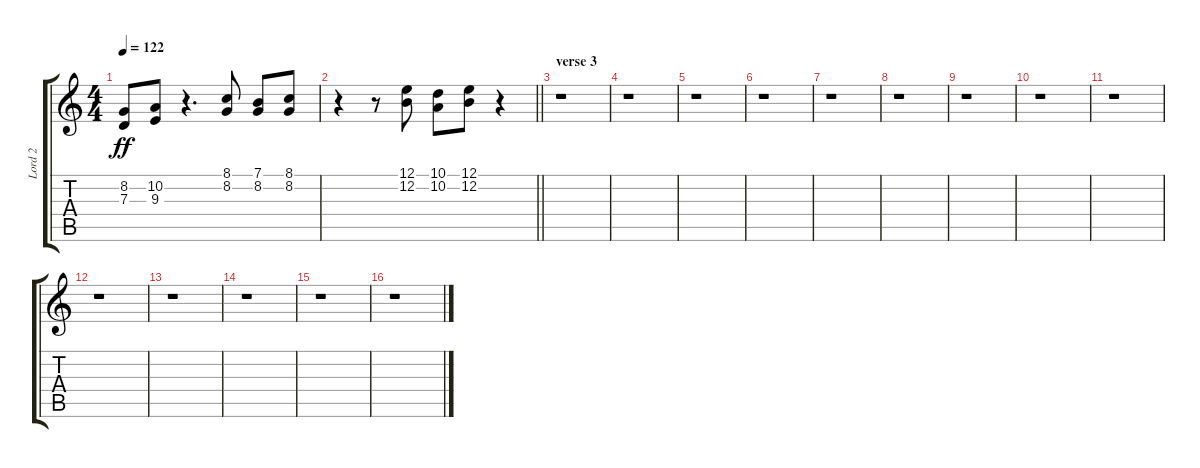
\track ("Lord 2" "Lord 2") {instrument rockorgan}
\staff {score tabs}
\tuning (E4 B3 G3 D3 A2 E2) {hide}
\ts (4 4)
\tempo 122
\clef g2
\ks c
(8.2 7.3).8{dy ff} (10.2 9.3).8 r.4{d} (8.1 8.2).8 (7.1 8.2).8 (8.1 8.2).8 |
\barLineRight lightlight
r.4 r.8 (12.1 12.2).8 (10.1 10.2).8 (12.1 12.2).8 r.4 |
\section ("" "verse 3")
r.1 |
r.1 |
r.1 |
r.1 |
r.1 |
r.1 |
r.1 |
r.1 |
r.1 |
r.1 |
r.1 |
r.1 |
r.1 |
r.1
